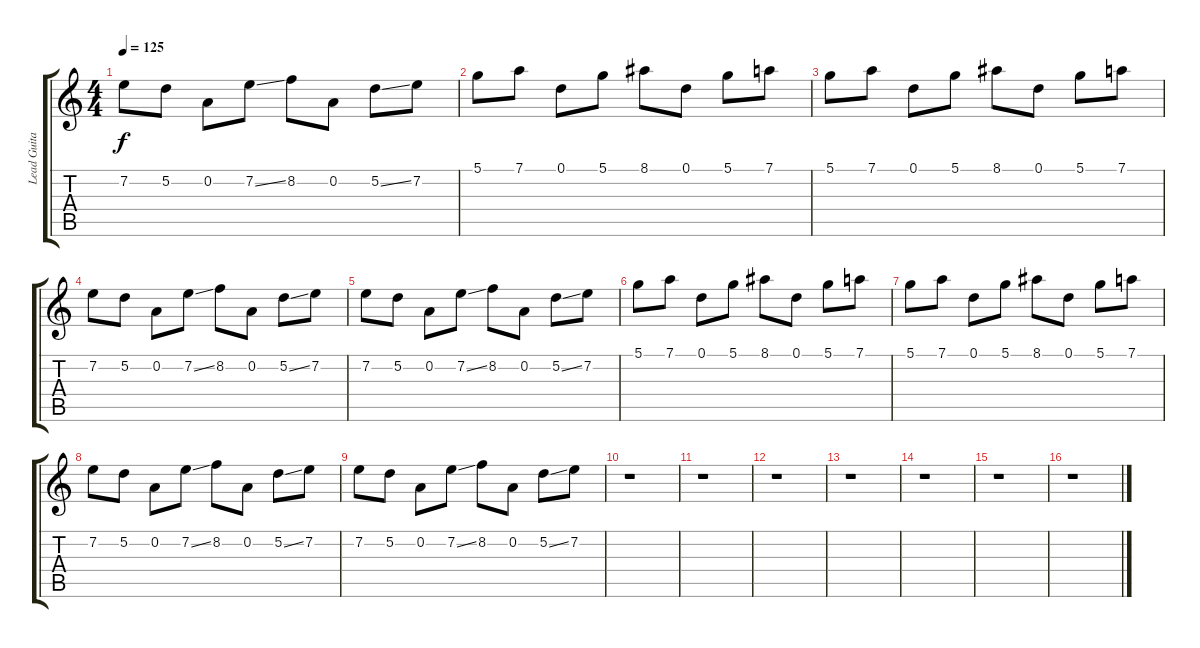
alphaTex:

\track ("Lead Guitar" "Lead Guita") {instrument distortionguitar}
\staff {score tabs}
\tuning (D4 A3 F3 C3 G2 D2) {hide}
\ts (4 4)
\tempo 125
\clef g2
\ks c
7.2.8{dy f} 5.2.8 0.2.8 7.2{ss}.8 8.2.8 0.2.8 5.2{ss}.8 7.2.8 |
5.1.8 7.1.8 0.1.8 5.1.8 8.1.8 0.1.8 5.1.8 7.1.8 |
5.1.8 7.1.8 0.1.8 5.1.8 8.1.8 0.1.8 5.1.8 7.1.8 |
7.2.8 5.2.8 0.2.8 7.2{ss}.8 8.2.8 0.2.8 5.2{ss}.8 7.2.8 |
7.2.8 5.2.8 0.2.8 7.2{ss}.8 8.2.8 0.2.8 5.2{ss}.8 7.2.8 |
5.1.8 7.1.8 0.1.8 5.1.8 8.1.8 0.1.8 5.1.8 7.1.8 |
5.1.8 7.1.8 0.1.8 5.1.8 8.1.8 0.1.8 5.1.8 7.1.8 |
7.2.8 5.2.8 0.2.8 7.2{ss}.8 8.2.8 0.2.8 5.2{ss}.8 7.2.8 |
7.2.8 5.2.8 0.2.8 7.2{ss}.8 8.2.8 0.2.8 5.2{ss}.8 7.2.8 |
r.1 |
r.1 |
r.1 |
r.1 |
r.1 |
r.1 |
r.1
